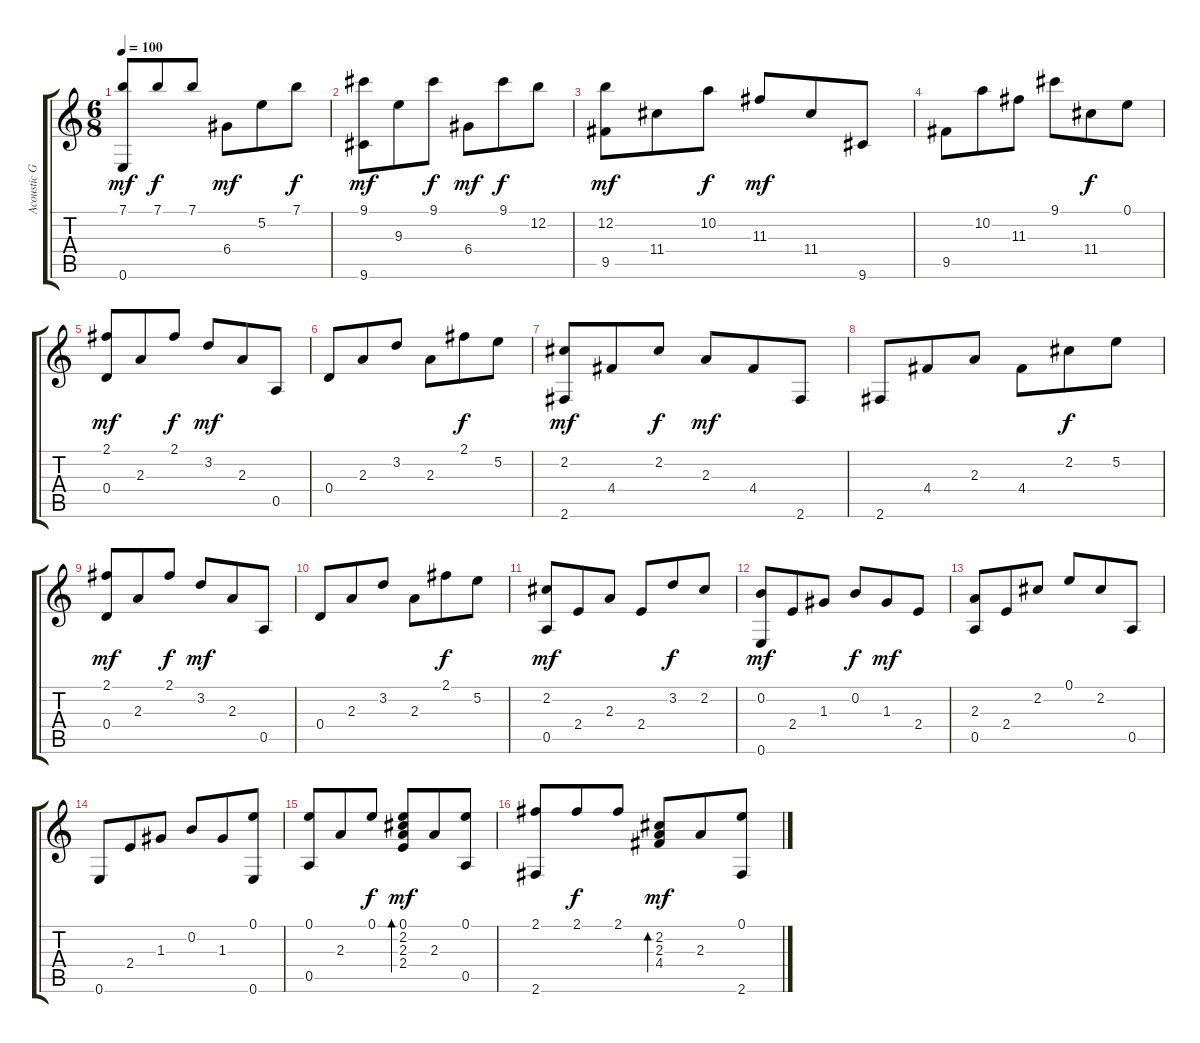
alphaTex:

\track ("Acoustic Guitar" "Acoustic G") {instrument acousticguitarnylon}
\staff {score tabs}
\tuning (E4 B3 G3 D3 A2 E2) {hide}
\ts (6 8)
\tempo 100
\clef g2
\ks c
(7.1 0.6).8{dy mf} 7.1.8{dy f} 7.1.8 6.4.8{dy mf} 5.2.8 7.1.8{dy f} |
(9.1 9.6).8{dy mf} 9.3.8 9.1.8{dy f} 6.4.8{dy mf} 9.1.8{dy f} 12.2.8 |
(12.2 9.5).8{dy mf} 11.4.8 10.2.8{dy f} 11.3.8{dy mf} 11.4.8 9.6.8 |
9.5.8 10.2.8 11.3.8 9.1.8 11.4.8{dy f} 0.1.8 |
(2.1 0.4).8{dy mf} 2.3.8 2.1.8{dy f} 3.2.8{dy mf} 2.3.8 0.5.8 |
0.4.8 2.3.8 3.2.8 2.3.8 2.1.8{dy f} 5.2.8 |
(2.2 2.6).8{dy mf} 4.4.8 2.2.8{dy f} 2.3.8{dy mf} 4.4.8 2.6.8 |
2.6.8 4.4.8 2.3.8 4.4.8 2.2.8{dy f} 5.2.8 |
(2.1 0.4).8{dy mf} 2.3.8 2.1.8{dy f} 3.2.8{dy mf} 2.3.8 0.5.8 |
0.4.8 2.3.8 3.2.8 2.3.8 2.1.8{dy f} 5.2.8 |
(2.2 0.5).8{dy mf} 2.4.8 2.3.8 2.4.8 3.2.8{dy f} 2.2.8 |
(0.2 0.6).8{dy mf} 2.4.8 1.3.8 0.2.8{dy f} 1.3.8{dy mf} 2.4.8 |
(2.3 0.5).8 2.4.8 2.2.8 0.1.8 2.2.8 0.5.8 |
0.6.8 2.4.8 1.3.8 0.2.8 1.3.8 (0.1 0.6).8 |
(0.1 0.5).8 2.3.8 0.1.8{dy f} (0.1 2.2 2.3 2.4).8{bd 60 dy mf} 2.3.8 (0.1 0.5).8 |
(2.1 2.6).8 2.1.8{dy f} 2.1.8 (2.2 2.3 4.4).8{bd 60 dy mf} 2.3.8 (0.1 2.6).8
